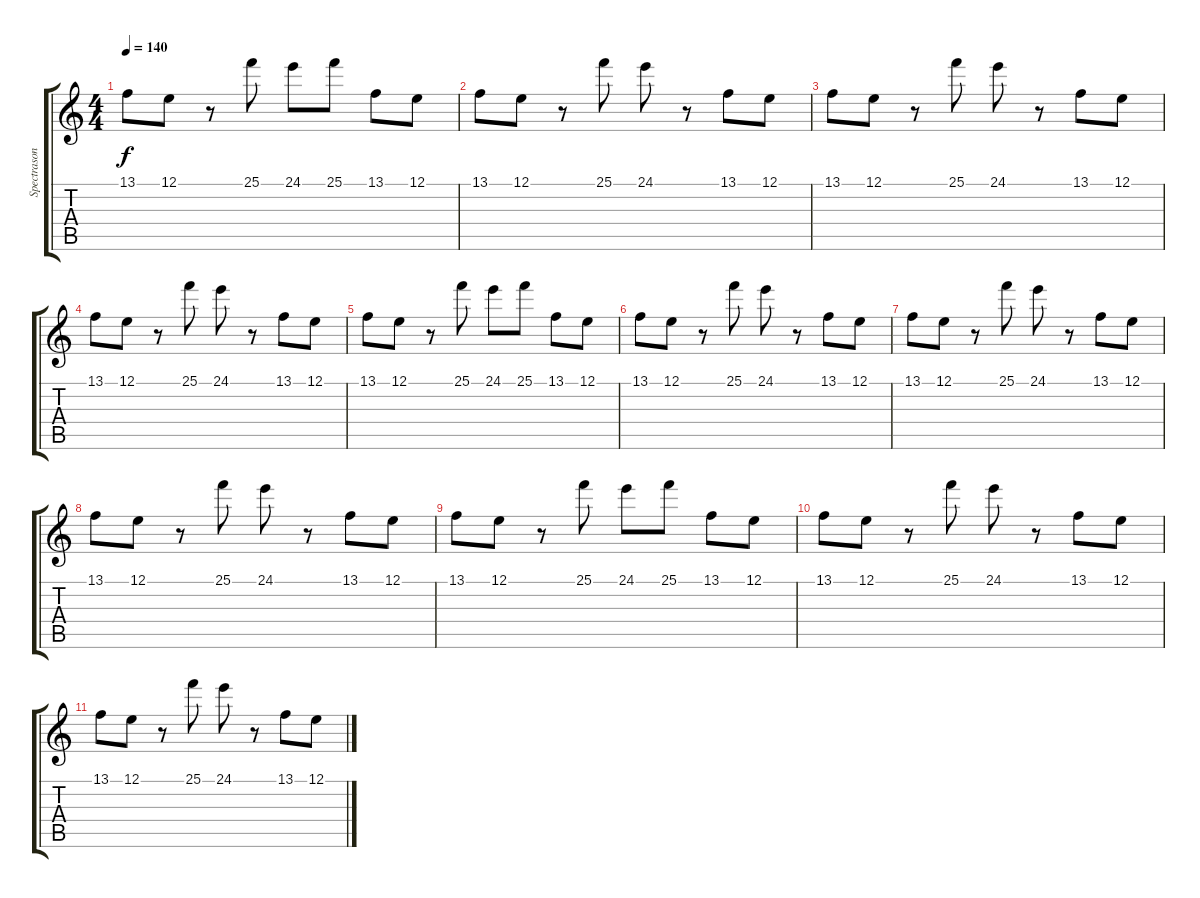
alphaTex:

\track ("Spectrasonics Omnisphere" "Spectrason") {instrument lead2sawtooth}
\staff {score tabs}
\tuning (E4 B3 G3 D3 A2 E2) {hide}
\ts (4 4)
\tempo 140
\clef g2
\ks c
13.1.8{dy f} 12.1.8 r.8 25.1.8 24.1.8 25.1.8 13.1.8 12.1.8 |
13.1.8 12.1.8 r.8 25.1.8 24.1.8 r.8 13.1.8 12.1.8 |
13.1.8 12.1.8 r.8 25.1.8 24.1.8 r.8 13.1.8 12.1.8 |
13.1.8 12.1.8 r.8 25.1.8 24.1.8 r.8 13.1.8 12.1.8 |
13.1.8 12.1.8 r.8 25.1.8 24.1.8 25.1.8 13.1.8 12.1.8 |
13.1.8 12.1.8 r.8 25.1.8 24.1.8 r.8 13.1.8 12.1.8 |
13.1.8 12.1.8 r.8 25.1.8 24.1.8 r.8 13.1.8 12.1.8 |
13.1.8 12.1.8 r.8 25.1.8 24.1.8 r.8 13.1.8 12.1.8 |
13.1.8 12.1.8 r.8 25.1.8 24.1.8 25.1.8 13.1.8 12.1.8 |
13.1.8 12.1.8 r.8 25.1.8 24.1.8 r.8 13.1.8 12.1.8 |
13.1.8 12.1.8 r.8 25.1.8 24.1.8 r.8 13.1.8 12.1.8
